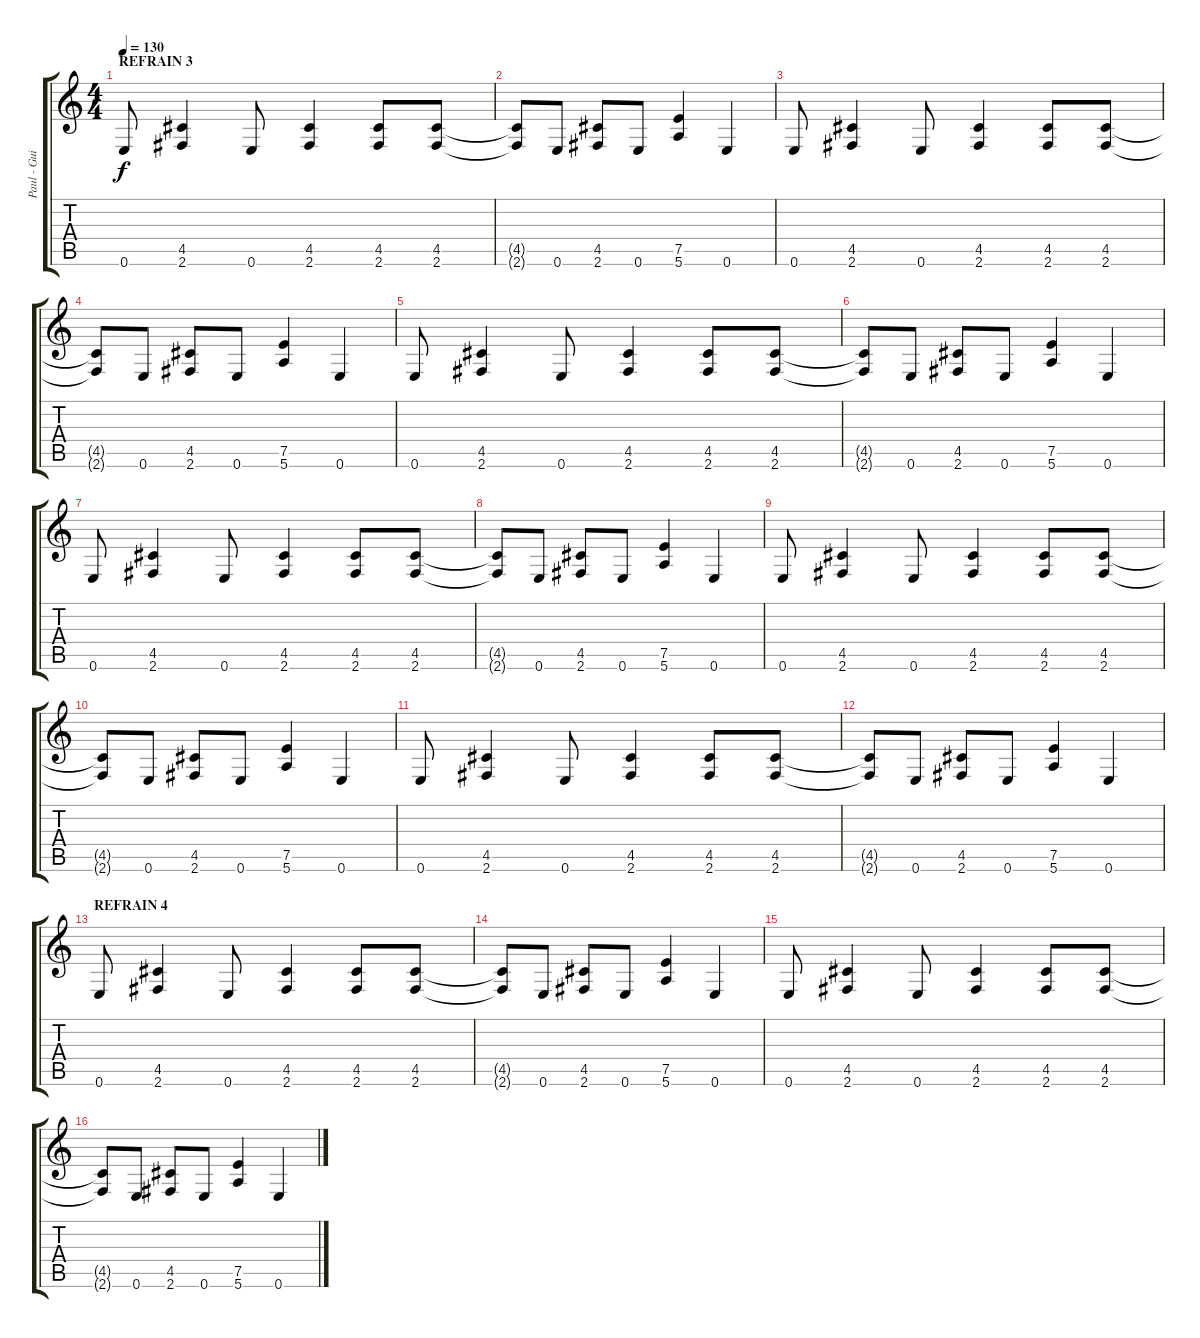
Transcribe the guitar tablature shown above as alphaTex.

\track ("Paul - Guitar" "Paul - Gui") {instrument distortionguitar}
\staff {score tabs}
\tuning (E4 B3 G3 D3 A2 E2) {hide}
\ts (4 4)
\section ("" "REFRAIN 3")
\tempo 130
\clef g2
\ks c
0.6.8{dy f} (4.5 2.6).4 0.6.8 (4.5 2.6).4 (4.5 2.6).8 (4.5 2.6).8 |
(4.5{t} 2.6{t}).8 0.6.8 (4.5 2.6).8 0.6.8 (7.5 5.6).4 0.6.4 |
0.6.8 (4.5 2.6).4 0.6.8 (4.5 2.6).4 (4.5 2.6).8 (4.5 2.6).8 |
(4.5{t} 2.6{t}).8 0.6.8 (4.5 2.6).8 0.6.8 (7.5 5.6).4 0.6.4 |
0.6.8 (4.5 2.6).4 0.6.8 (4.5 2.6).4 (4.5 2.6).8 (4.5 2.6).8 |
(4.5{t} 2.6{t}).8 0.6.8 (4.5 2.6).8 0.6.8 (7.5 5.6).4 0.6.4 |
0.6.8 (4.5 2.6).4 0.6.8 (4.5 2.6).4 (4.5 2.6).8 (4.5 2.6).8 |
(4.5{t} 2.6{t}).8 0.6.8 (4.5 2.6).8 0.6.8 (7.5 5.6).4 0.6.4 |
0.6.8 (4.5 2.6).4 0.6.8 (4.5 2.6).4 (4.5 2.6).8 (4.5 2.6).8 |
(4.5{t} 2.6{t}).8 0.6.8 (4.5 2.6).8 0.6.8 (7.5 5.6).4 0.6.4 |
0.6.8 (4.5 2.6).4 0.6.8 (4.5 2.6).4 (4.5 2.6).8 (4.5 2.6).8 |
(4.5{t} 2.6{t}).8 0.6.8 (4.5 2.6).8 0.6.8 (7.5 5.6).4 0.6.4 |
\section ("" "REFRAIN 4")
0.6.8 (4.5 2.6).4 0.6.8 (4.5 2.6).4 (4.5 2.6).8 (4.5 2.6).8 |
(4.5{t} 2.6{t}).8 0.6.8 (4.5 2.6).8 0.6.8 (7.5 5.6).4 0.6.4 |
0.6.8 (4.5 2.6).4 0.6.8 (4.5 2.6).4 (4.5 2.6).8 (4.5 2.6).8 |
(4.5{t} 2.6{t}).8 0.6.8 (4.5 2.6).8 0.6.8 (7.5 5.6).4 0.6.4
